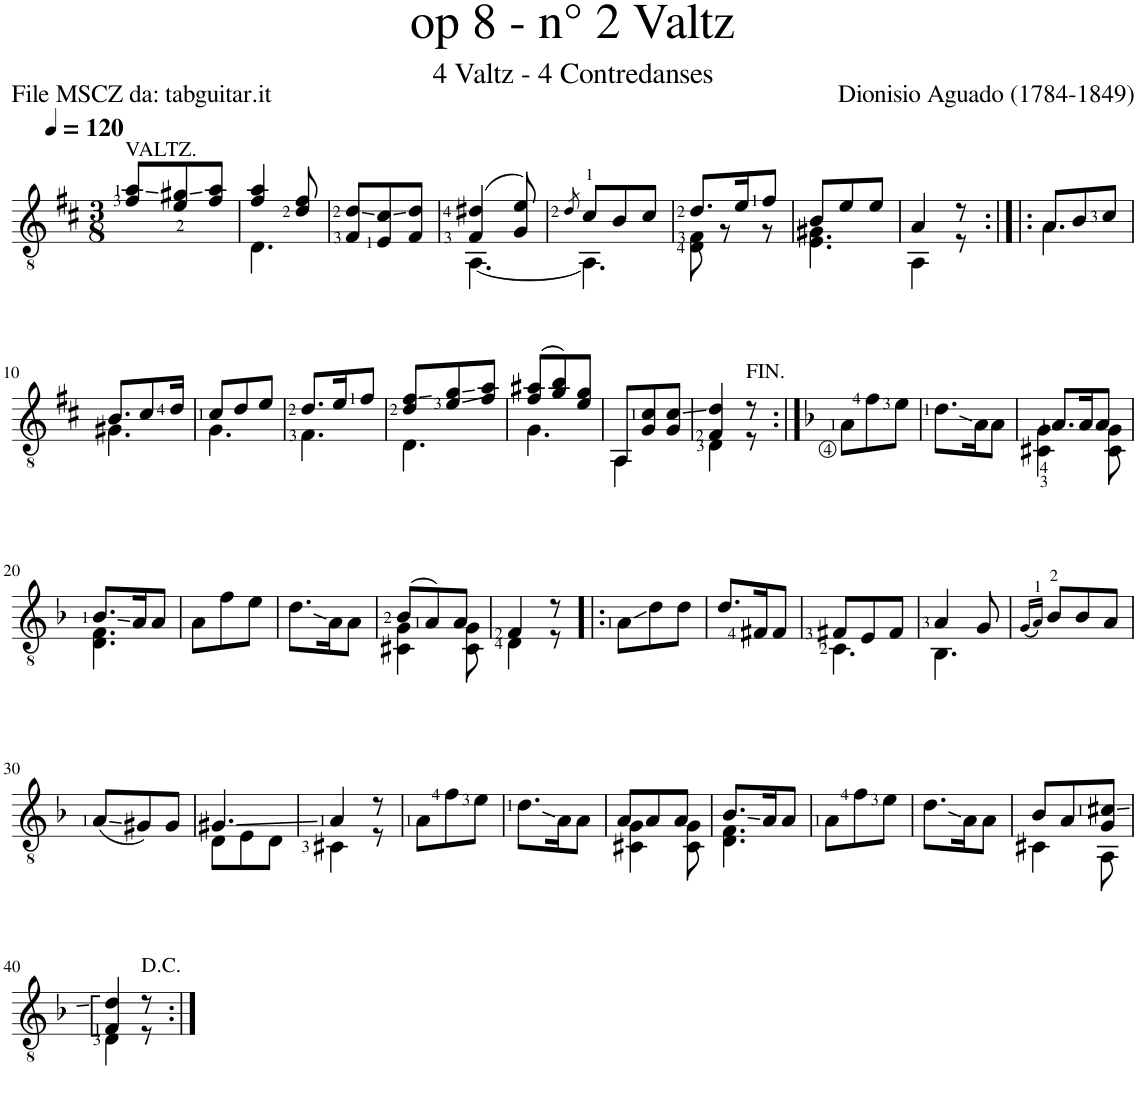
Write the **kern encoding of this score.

**kern
*part1
*staff1
*I"Guitar
*I'Guit.
*clefGv2
*k[f#c#]
*M3/8
*MM120
=1
!LO:TX:a:t=VALTZ.
8f#/ 8a/L
8e/ 8g#X/
8f#/ 8a/J
=2
*^
4f#/ 4a/	4.D\
8d/ 8f#/	.
*v	*v
=3
8F#/ 8d/L
8E/ 8c#/
8F#/ 8d/J
=4
*^
(4F#/ 4d#X/	[4.AA\
8G/ 8e/)	.
=5	=5
8qd/	.
8c#/L	4.AA\]
8B/	.
8c#/J	.
=6	=6
8.d/L	8D\ 8F#\
.	8r
16e/K	.
8f#/J	8r
=7	=7
8B/L	4.E\ 4.G#X\
8e/	.
8e/J	.
=8	=8
4A/	4AA\
8r	8r
=9:|!|:	=9:|!|:
8A/L	4.A\
8B/	.
8c#/J	.
!!LO:LB:g=z	!!
=10	=10
8.B/L	4.G#X\
8c#/	.
16d/Jk	.
=11	=11
8c#/L	4.G\
8d/	.
8e/J	.
=12	=12
8.d/L	4.F#\
16e/K	.
8f#/J	.
=13	=13
8d/ 8f#/L	4.D\
8e/ 8g/	.
8f#/ 8a/J	.
=14	=14
(8f#/ 8a#X/L	4.G\
8g/ 8b/)	.
8e/ 8g/J	.
=15	=15
8AA/L	4.AA\
8G/ 8c#/	.
8G/ 8c#/J	.
=16	=16
4F#/ 4d/	4D\
!LO:TX:a:t=FIN.	!
8r	8r
*v	*v
=17:|!
*k[b-]
8A\L
8f\
8e\J
=18
8.d\L
16A\K
8A\J
=19
*^
8.A/L	4C#X\ 4G\
16A/K	.
8A/J	8C#\ 8G\
!!LO:LB:g=z	!!
=20	=20
8.B-/L	4.D\ 4.F\
16A/K	.
8A/J	.
*v	*v
=21
8A\L
8f\
8e\J
=22
8.d\L
16A\K
8A\J
=23
*^
(8B-/L	4C#X\ 4G\
8A/)	.
8A/J	8C#\ 8G\
=24	=24
4F/	4D\
8r	8r
*v	*v
=25!|:
8A\L
8d\
8d\J
=26
8.d/L
16F#X/K
8F#/J
=27
*^
8F#X/L	4.C\
8E/	.
8F#/J	.
=28	=28
4A/	4.BB-\
8G/	.
*v	*v
=29
(16qG/LL
16qA/JJ)
8B-/L
8B-/
8A/J
!!LO:LB:g=z
=30
(8A/L
8G#X/)
8G#/J
=31
*^
4.G#X/	8D\L
.	8E\
.	8D\J
=32	=32
4A/	4C#X\
8r	8r
*v	*v
=33
8A\L
8f\
8e\J
=34
8.d\L
16A\K
8A\J
=35
*^
8A/L	4C#X\ 4G\
8A/	.
8A/J	8C#\ 8G\
=36	=36
8.B-/L	4.D\ 4.F\
16A/K	.
8A/J	.
*v	*v
=37
8A\L
8f\
8e\J
=38
8.d\L
16A\K
8A\J
=39
*^
8B-/L	4C#X\
8A/	.
8G/ 8c#X/J	8AA\
!!LO:LB:g=z	!!
=40	=40
4F/: 4d/:	4D\
8r	8r
*v	*v
=:|!
*-
